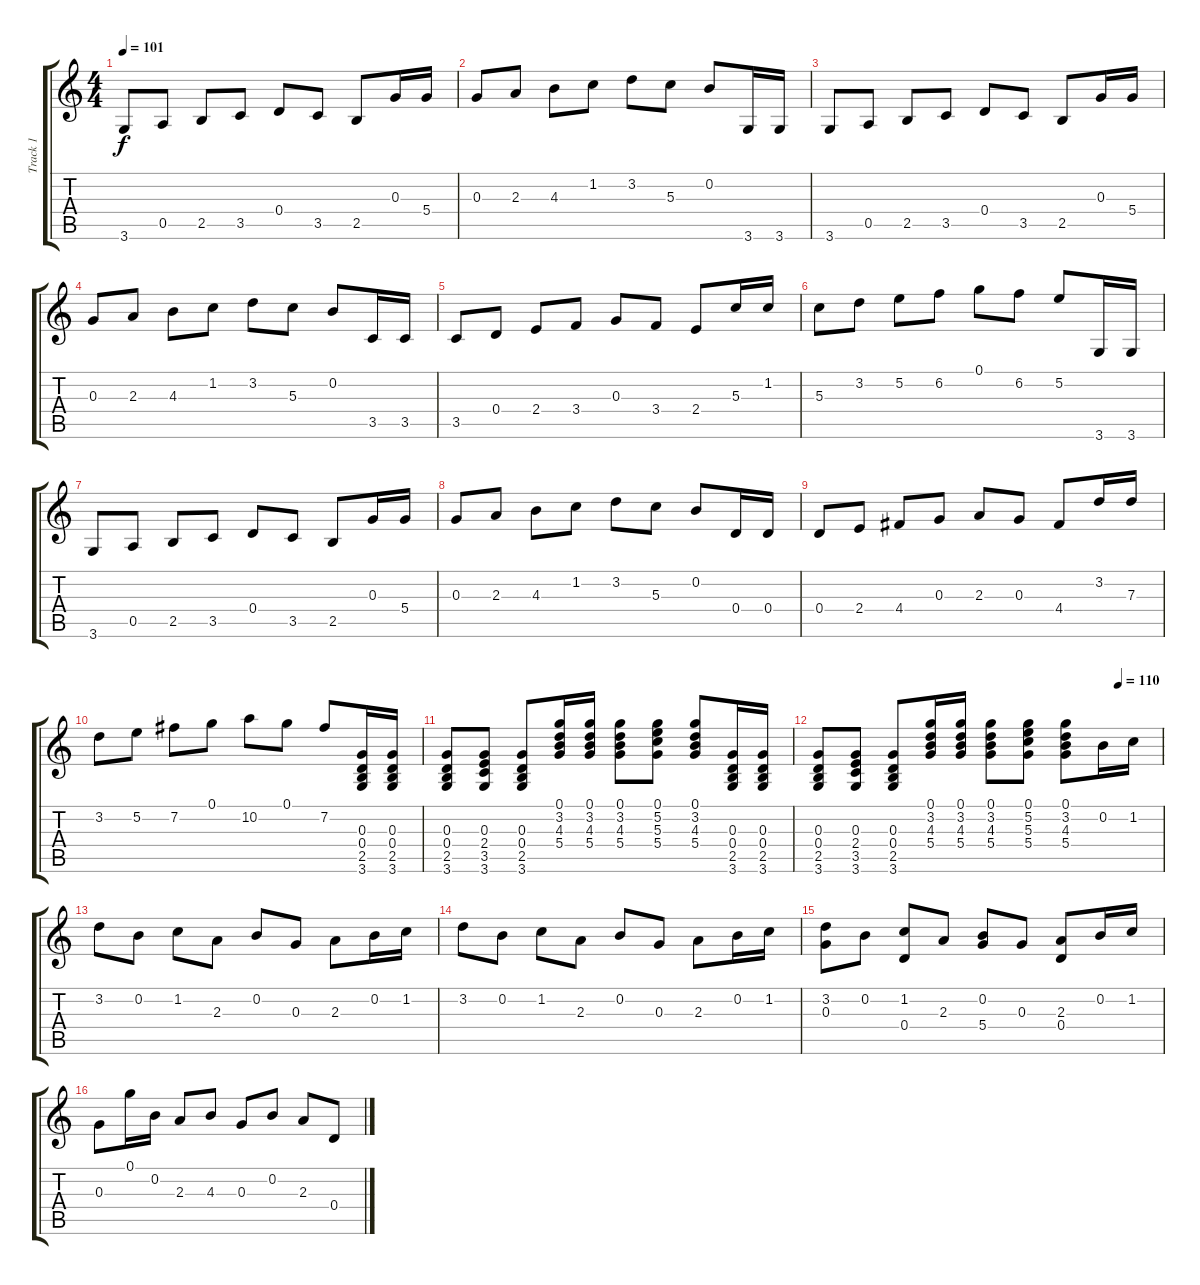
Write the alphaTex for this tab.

\track ("Track 1" "Track 1") {instrument acousticguitarsteel}
\staff {score tabs}
\tuning (G4 B3 G3 D3 A2 E2) {hide}
\ts (4 4)
\tempo 101
\clef g2
\ks c
3.6.8{dy f} 0.5.8 2.5.8 3.5.8 0.4.8 3.5.8 2.5.8 0.3.16 5.4.16 |
0.3.8 2.3.8 4.3.8 1.2.8 3.2.8 5.3.8 0.2.8 3.6.16 3.6.16 |
3.6.8 0.5.8 2.5.8 3.5.8 0.4.8 3.5.8 2.5.8 0.3.16 5.4.16 |
0.3.8 2.3.8 4.3.8 1.2.8 3.2.8 5.3.8 0.2.8 3.5.16 3.5.16 |
3.5.8 0.4.8 2.4.8 3.4.8 0.3.8 3.4.8 2.4.8 5.3.16 1.2.16 |
5.3.8 3.2.8 5.2.8 6.2.8 0.1.8 6.2.8 5.2.8 3.6.16 3.6.16 |
3.6.8 0.5.8 2.5.8 3.5.8 0.4.8 3.5.8 2.5.8 0.3.16 5.4.16 |
0.3.8 2.3.8 4.3.8 1.2.8 3.2.8 5.3.8 0.2.8 0.4.16 0.4.16 |
0.4.8 2.4.8 4.4.8 0.3.8 2.3.8 0.3.8 4.4.8 3.2.16 7.3.16 |
3.2.8 5.2.8 7.2.8 0.1.8 10.2.8 0.1.8 7.2.8 (0.3 0.4 2.5 3.6).16 (0.3 0.4 2.5 3.6).16 |
(0.3 0.4 2.5 3.6).8 (0.3 2.4 3.5 3.6).8 (0.3 0.4 2.5 3.6).8 (0.1 3.2 4.3 5.4).16 (0.1 3.2 4.3 5.4).16 (0.1 3.2 4.3 5.4).8 (0.1 5.2 5.3 5.4).8 (0.1 3.2 4.3 5.4).8 (0.3 0.4 2.5 3.6).16 (0.3 0.4 2.5 3.6).16 |
\tempo (110 0.875)
(0.3 0.4 2.5 3.6).8 (0.3 2.4 3.5 3.6).8 (0.3 0.4 2.5 3.6).8 (0.1 3.2 4.3 5.4).16 (0.1 3.2 4.3 5.4).16 (0.1 3.2 4.3 5.4).8 (0.1 5.2 5.3 5.4).8 (0.1 3.2 4.3 5.4).8 0.2.16 1.2.16 |
3.2.8 0.2.8 1.2.8 2.3.8 0.2.8 0.3.8 2.3.8 0.2.16 1.2.16 |
3.2.8 0.2.8 1.2.8 2.3.8 0.2.8 0.3.8 2.3.8 0.2.16 1.2.16 |
(3.2 0.3).8 0.2.8 (1.2 0.4).8 2.3.8 (0.2 5.4).8 0.3.8 (2.3 0.4).8 0.2.16 1.2.16 |
0.3.8 0.1.16 0.2.16 2.3.8 4.3.8 0.3.8 0.2.8 2.3.8 0.4.8
